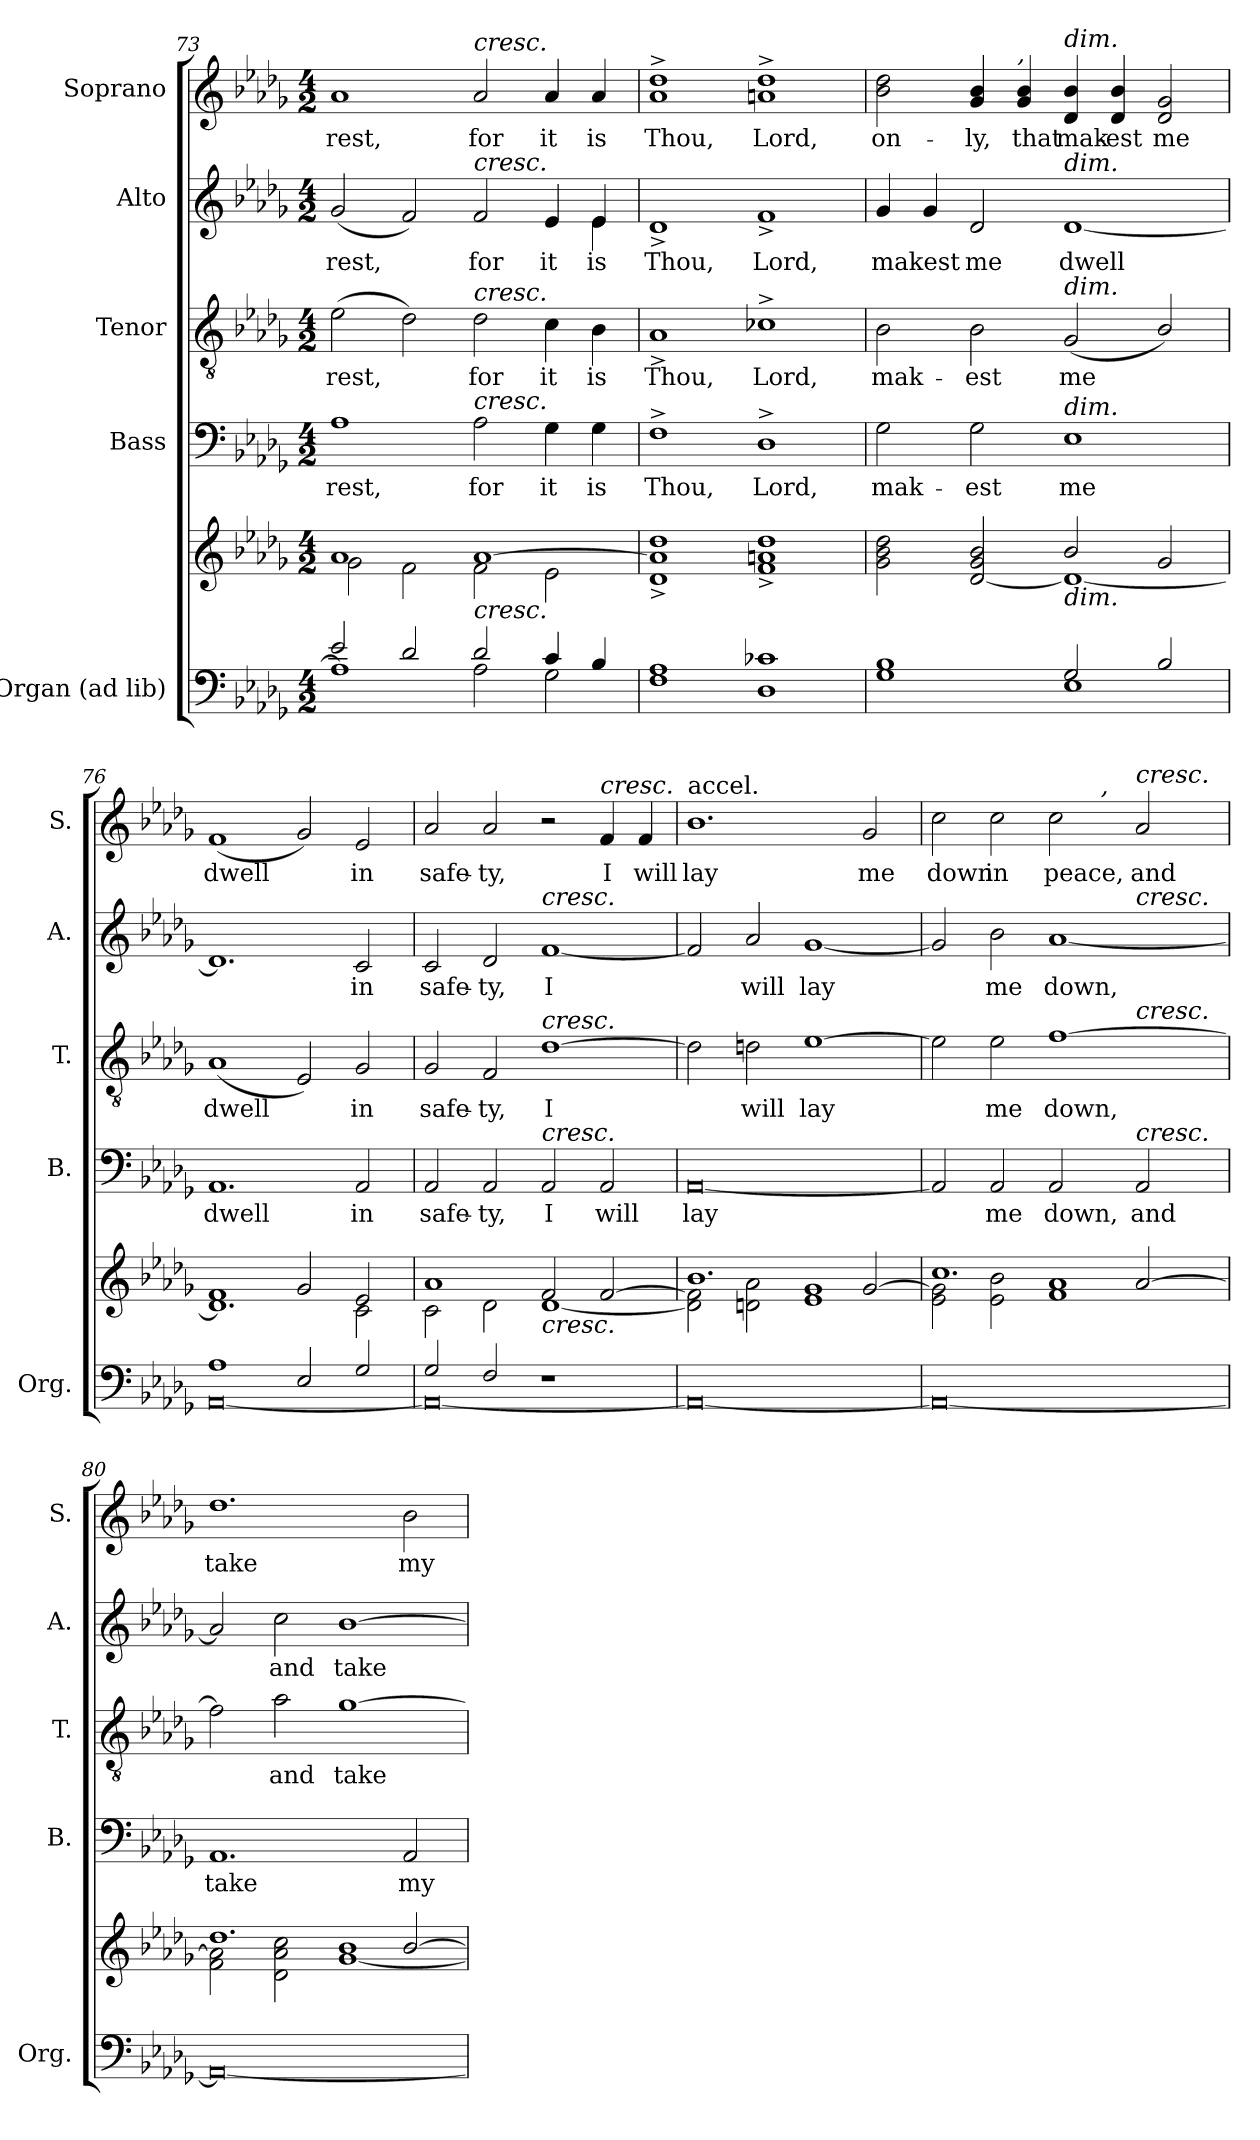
**kern	**kern	**kern	**text	**kern	**text	**kern	**text	**kern	**text
*part5	*part5	*part4	*part4	*part3	*part3	*part2	*part2	*part1	*part1
*staff6	*staff5	*staff4	*staff4	*staff3	*staff3	*staff2	*staff2	*staff1	*staff1
*I"Organ (ad lib)	*	*I"Bass	*	*I"Tenor	*	*I"Alto	*	*I"Soprano	*
*I'Org.	*	*I'B.	*	*I'T.	*	*I'A.	*	*I'S.	*
*clefF4	*clefG2	*clefF4	*	*clefGv2	*	*clefG2	*	*clefG2	*
*	*	*	*	*ITrd7c12	*	*	*	*	*
*k[b-e-a-d-g-]	*k[b-e-a-d-g-]	*k[b-e-a-d-g-]	*	*k[b-e-a-d-g-]	*	*k[b-e-a-d-g-]	*	*k[b-e-a-d-g-]	*
*D-:	*D-:	*D-:	*	*D-:	*	*D-:	*	*D-:	*
*M4/2	*M4/2	*M4/2	*	*M4/2	*	*M4/2	*	*M4/2	*
=73	=73	=73	=73	=73	=73	=73	=73	=73	=73
*^	*^	*	*	*	*	*	*	*	*
!	!	!	!	!	!LO:LY:b:color=#000000	!	!	!	!	!	!
!	!	!	!	!	!	!	!LO:LY:b:color=#000000	!	!	!	!
!	!	!	!	!	!	!	!	!	!LO:LY:b:color=#000000	!	!
*	*	*	*	*	*	*	*	*^	*	*	*
!	!	!	!	!	!	!	!	!	!	!	!	!LO:LY:b:color=#000000
2e-i/	1A-i]	1a-i	2g-i\	1A-i	rest,	(2E-i\	rest,	(2g-i/	1..ryy	rest,	1a-i	rest,
2d-i/	.	.	2fi\	.	.	2D-i\)	.	2fi/)	.	.	.	.
!	!	!	!	!	!LO:LY:b:color=#000000	!	!	!	!	!	!	!
!	!	!	!	!	!	!	!LO:LY:b:color=#000000	!	!	!	!	!
!	!	!	!	!	!	!	!	!	!	!LO:LY:b:color=#000000	!	!
!	!	!	!	!	!	!	!	!	!	!	!LO:TX:a:i:t=cresc.	!
!	!	!	!	!	!	!	!	!LO:TX:a:i:t=cresc.	!	!	!	!
!	!	!	!	!	!	!LO:TX:a:i:t=cresc.	!	!	!	!	!	!
!	!	!	!	!LO:TX:a:i:t=cresc.	!	!	!	!	!	!	!	!
!	!	!LO:TX:b:i:t=cresc.	!	!	!	!	!	!	!	!	!	!
!	!	!	!	!	!	!	!	!	!	!	!	!LO:LY:b:color=#000000
2d-i/	2A-i\	[>1a-i	2fi\	2A-i\	for	2D-i\	for	2fi/	.	for	2a-i/	for
!	!	!	!	!	!LO:LY:b:color=#000000	!	!	!	!	!	!	!
!	!	!	!	!	!	!	!LO:LY:b:color=#000000	!	!	!	!	!
!	!	!	!	!	!	!	!	!	!	!LO:LY:b:color=#000000	!	!
!	!	!	!	!	!	!	!	!	!	!	!	!LO:LY:b:color=#000000
4ci/	2G-i\	.	2e-i\	4G-i\	it	4Ci\	it	4e-i/	.	it	4a-i/	it
!	!	!	!	!	!LO:LY:b:color=#000000	!	!	!	!	!	!	!
!	!	!	!	!	!	!	!LO:LY:b:color=#000000	!	!	!	!	!
!	!	!	!	!	!	!	!	!	!	!LO:LY:b:color=#000000	!	!
!	!	!	!	!	!	!	!	!	!	!	!	!LO:LY:b:color=#000000
4B-i/	.	.	.	4G-i\	is	4BB-i\	is	4e-i/	4e-i\	is	4a-i/	is
*	*	*v	*v	*	*	*	*	*v	*v	*	*	*
!!LO:LB:g=z
=74	=74	=74	=74	=74	=74	=74	=74	=74	=74	=74
*	*	*	*	*	*	*	*^	*	*	*
!	!	!	!	!LO:LY:b:color=#000000	!	!	!	!	!	!	!
*	*	*	*	*	*	*	*v	*v	*	*	*
*	*	*	*	*	*	*	*^	*	*	*
!	!	!	!	!	!	!LO:LY:b:color=#000000	!	!	!	!	!
*	*	*	*	*	*	*	*v	*v	*	*	*
*	*	*	*	*	*	*	*^	*	*	*
!	!	!	!	!	!	!	!	!	!LO:LY:b:color=#000000	!	!
*	*	*	*	*	*	*	*v	*v	*	*	*
*	*	*	*	*	*	*	*^	*	*	*
!	!	!	!	!	!	!	!	!	!	!	!LO:LY:b:color=#000000
*	*	*	*	*	*	*	*v	*v	*	*	*
1A-i	1Fi	1d-i^ 1a-i]^ 1dd-i^	1F^i	Thou,	1AA-^i	Thou,	1d-^i	Thou,	1a-i^ 1dd-i^	Thou,
!	!	!	!	!LO:LY:b:color=#000000	!	!	!	!	!	!
!	!	!	!	!	!	!LO:LY:b:color=#000000	!	!	!	!
!	!	!	!	!	!	!	!	!LO:LY:b:color=#000000	!	!
!	!	!	!	!	!	!	!	!	!	!LO:LY:b:color=#000000
1c-Xi	1D-i	1fi^ 1ani^ 1dd-i^	1D-^i	Lord,	1C-X^i	Lord,	1f^i	Lord,	1ani^ 1dd-i^	Lord,
=75	=75	=75	=75	=75	=75	=75	=75	=75	=75	=75
*	*	*^	*	*	*	*	*	*	*	*
!	!	!	!	!	!LO:LY:b:color=#000000	!	!	!	!	!	!
!	!	!	!	!	!	!	!LO:LY:b:color=#000000	!	!	!	!
!	!	!	!	!	!	!	!	!	!LO:LY:b:color=#000000	!	!
!	!	!	!	!	!	!	!	!	!	!	!LO:LY:b:color=#000000
1B-i	1G-i	2g-i\ 2b-i 2dd-i	1ryy	2G-i\	mak-	2BB-i\	mak-	4g-i/	makest	2b-i\ 2dd-i	on-
.	.	.	.	.	.	.	.	4g-i/	.	.	.
!	!	!	!	!	!LO:LY:b:color=#000000	!	!	!	!	!	!
!	!	!	!	!	!	!	!LO:LY:b:color=#000000	!	!	!	!
!	!	!	!	!	!	!	!	!	!LO:LY:b:color=#000000	!	!
!	!	!	!	!	!	!	!	!	!	!	!LO:LY:b:color=#000000
.	.	[<2d-i/ 2g-i 2b-i	.	2G-i\	-est	2BB-i\	-est	2d-i/	me	4g-i/ 4b-i	-ly,
!	!	!	!	!	!	!	!	!	!	!LO:TX:a:i:t=,	!
!	!	!	!	!	!	!	!	!	!	!	!LO:LY:b:color=#000000
.	.	.	.	.	.	.	.	.	.	4g-i/ 4b-i	that
!	!	!	!	!	!LO:LY:b:color=#000000	!	!	!	!	!	!
!	!	!	!	!	!	!	!LO:LY:b:color=#000000	!	!	!	!
!	!	!	!	!	!	!	!	!	!LO:LY:b:color=#000000	!	!
!	!	!	!	!	!	!	!	!	!	!LO:TX:a:i:t=dim.	!
!	!	!	!	!	!	!	!	!LO:TX:a:i:t=dim.	!	!	!
!	!	!	!	!	!	!LO:TX:a:i:t=dim.	!	!	!	!	!
!	!	!	!	!LO:TX:a:i:t=dim.	!	!	!	!	!	!	!
!	!	!LO:TX:b:i:t=dim.	!	!	!	!	!	!	!	!	!
!	!	!	!	!	!	!	!	!	!	!	!LO:LY:b:color=#000000
2G-i/	1E-i	2b-i/	1d-i_<	1E-i	me	(2GG-i/	me	[<1d-i	dwell	4d-i/ 4b-i	mak-
!	!	!	!	!	!	!	!	!	!	!	!LO:LY:b:color=#000000
.	.	.	.	.	.	.	.	.	.	4d-i/ 4b-i	-est
!	!	!	!	!	!	!	!	!	!	!	!LO:LY:b:color=#000000
2B-i/	.	2g-i/	.	.	.	2BB-i/)	.	.	.	2d-i/ 2g-i	me
=76	=76	=76	=76	=76	=76	=76	=76	=76	=76	=76	=76
!	!	!	!	!	!LO:LY:b:color=#000000	!	!	!	!	!	!
!	!	!	!	!	!	!	!LO:LY:b:color=#000000	!	!	!	!
!	!	!	!	!	!	!	!	!	!	!	!LO:LY:b:color=#000000
1A-i	[<0AA-i	1fi	1.d-i]	1.AA-i	dwell	(1AA-i	dwell	1.d-i]	.	(1fi	dwell
2E-i/	.	2g-i/	.	.	.	2EE-i/)	.	.	.	2g-i/)	.
!	!	!	!	!	!LO:LY:b:color=#000000	!	!	!	!	!	!
!	!	!	!	!	!	!	!LO:LY:b:color=#000000	!	!	!	!
!	!	!	!	!	!	!	!	!	!LO:LY:b:color=#000000	!	!
!	!	!	!	!	!	!	!	!	!	!	!LO:LY:b:color=#000000
2G-i/	.	2e-i/	2ci\	2AA-i/	in	2GG-i/	in	2ci/	in	2e-i/	in
=77	=77	=77	=77	=77	=77	=77	=77	=77	=77	=77	=77
!	!	!	!	!	!LO:LY:b:color=#000000	!	!	!	!	!	!
!	!	!	!	!	!	!	!LO:LY:b:color=#000000	!	!	!	!
!	!	!	!	!	!	!	!	!	!LO:LY:b:color=#000000	!	!
!	!	!	!	!	!	!	!	!	!	!	!LO:LY:b:color=#000000
2G-i/	0AA-i_<	1a-i	2ci\	2AA-i/	safe-	2GG-i/	safe-	2ci/	safe-	2a-i/	safe-
!	!	!	!	!	!LO:LY:b:color=#000000	!	!	!	!	!	!
!	!	!	!	!	!	!	!LO:LY:b:color=#000000	!	!	!	!
!	!	!	!	!	!	!	!	!	!LO:LY:b:color=#000000	!	!
!	!	!	!	!	!	!	!	!	!	!	!LO:LY:b:color=#000000
2Fi/	.	.	2d-i\	2AA-i/	-ty,	2FFi/	-ty,	2d-i/	-ty,	2a-i/	-ty,
!	!	!	!	!	!LO:LY:b:color=#000000	!	!	!	!	!	!
!	!	!	!	!	!	!	!LO:LY:b:color=#000000	!	!	!	!
!	!	!	!	!	!	!	!	!LO:TX:a:i:t=cresc.	!	!	!
!	!	!	!	!	!	!LO:TX:a:i:t=cresc.	!	!	!	!	!
!	!	!	!	!LO:TX:a:i:t=cresc.	!	!	!	!	!	!	!
!	!	!LO:TX:b:i:t=cresc.	!	!	!	!	!	!	!	!	!
!	!	!	!	!	!	!	!	!	!LO:LY:b:color=#000000	!	!
1r	.	2fi/	[<1d-i	2AA-i/	I	[>1D-i	I	[<1fi	I	2r	.
!	!	!	!	!	!LO:LY:b:color=#000000	!	!	!	!	!	!
!	!	!	!	!	!	!	!	!	!	!LO:TX:a:i:t=cresc.	!
!	!	!	!	!	!	!	!	!	!	!	!LO:LY:b:color=#000000
.	.	[>2fi/	.	2AA-i/	will	.	.	.	.	4fi/	I
!	!	!	!	!	!	!	!	!	!	!	!LO:LY:b:color=#000000
.	.	.	.	.	.	.	.	.	.	4fi/	will
*v	*v	*	*	*	*	*	*	*	*	*	*
!!LO:PB:g=z
=78	=78	=78	=78	=78	=78	=78	=78	=78	=78	=78
*	*	*^	*	*	*	*	*	*	*	*
!	!	!	!	!	!LO:LY:b:color=#000000	!	!	!	!	!	!
!	!	!	!	!	!	!	!	!	!	!LO:TX:t=accel.	!
!	!	!	!	!	!	!	!	!	!	!	!LO:LY:b:color=#000000
0AA-i_<	1.b-i	1ryy	2d-i\] 2fi]	[<0AA-i	lay	2D-i\]	.	2fi/]	.	1.b-i	lay
!	!	!	!	!	!	!	!LO:LY:b:color=#000000	!	!	!	!
!	!	!	!	!	!	!	!	!	!LO:LY:b:color=#000000	!	!
.	.	.	2dni\ 2a-i	.	.	2Dni\	will	2a-i/	will	.	.
!	!	!	!	!	!	!	!LO:LY:b:color=#000000	!	!	!	!
!	!	!	!	!	!	!	!	!	!LO:LY:b:color=#000000	!	!
.	.	1g-i	1e-i	.	.	[>1E-i	lay	[<1g-i	lay	.	.
!	!	!	!	!	!	!	!	!	!	!	!LO:LY:b:color=#000000
.	[>2g-i/	.	.	.	.	.	.	.	.	2g-i/	me
*	*	*v	*v	*	*	*	*	*	*	*	*
=79	=79	=79	=79	=79	=79	=79	=79	=79	=79	=79
!	!	!	!	!	!	!	!	!	!	!LO:LY:b:color=#000000
*	*	*	*	*	*^	*	*^	*	*^	*
0AA-i_<	1.cci	2e-i\ 2g-i]	2AA-i/]	.	2E-i\]	1.ryy	.	2g-i/]	1.ryy	.	2cci\	1ryy	down
!	!	!	!	!LO:LY:b:color=#000000	!	!	!	!	!	!	!	!	!
!	!	!	!	!	!	!	!LO:LY:b:color=#000000	!	!	!	!	!	!
!	!	!	!	!	!	!	!	!	!	!LO:LY:b:color=#000000	!	!	!
!	!	!	!	!	!	!	!	!	!	!	!	!	!LO:LY:b:color=#000000
.	.	2e-i\ 2b-i	2AA-i/	me	2E-i\	.	me	2b-i\	.	me	2cci\	.	in
!	!	!	!	!LO:LY:b:color=#000000	!	!	!	!	!	!	!	!	!
!	!	!	!	!	!	!	!LO:LY:b:color=#000000	!	!	!	!	!	!
!	!	!	!	!	!	!	!	!	!	!LO:LY:b:color=#000000	!	!	!
!	!	!	!	!	!	!	!	!	!	!	!	!	!LO:LY:b:color=#000000
.	.	1fi 1a-i	2AA-i/	down,	[>1Fi	.	down,	[<1a-i	.	down,	2cci\	4ryy	peace,
.	.	.	.	.	.	.	.	.	.	.	.	32ryy	.
.	.	.	.	.	.	.	.	.	.	.	.	256ryy	.
!	!	!	!	!	!	!	!	!	!	!	!	!LO:TX:a:i:t=,	!
.	.	.	.	.	.	.	.	.	.	.	.	2ryy	.
!	!	!	!	!LO:LY:b:color=#000000	!	!	!	!	!	!	!	!	!
!	!	!	!	!	!	!	!	!	!	!	!LO:TX:a:i:t=cresc.	!	!
!	!	!	!	!	!	!	!	!	!LO:TX:a:i:t=cresc.	!	!	!	!
!	!	!	!	!	!	!LO:TX:a:i:t=cresc.	!	!	!	!	!	!	!
!	!	!	!LO:TX:a:i:t=cresc.	!	!	!	!	!	!	!	!	!	!
!	!	!	!	!	!	!	!	!	!	!	!	!	!LO:LY:b:color=#000000
.	[>2a-i/	.	2AA-i/	and	.	2ryy	.	.	2ryy	.	2a-i/	.	and
.	.	.	.	.	.	.	.	.	.	.	.	8ryy	.
.	.	.	.	.	.	.	.	.	.	.	.	16ryy	.
.	.	.	.	.	.	.	.	.	.	.	.	64..ryy	.
*	*	*	*	*	*v	*v	*	*	*	*	*v	*v	*
*	*	*	*	*	*	*	*v	*v	*	*	*
=80	=80	=80	=80	=80	=80	=80	=80	=80	=80	=80
*	*	*^	*	*	*	*	*	*	*	*
*	*	*	*	*	*	*^	*	*^	*	*^	*
!	!	!	!	!	!LO:LY:b:color=#000000	!	!	!	!	!	!	!	!	!
*	*	*	*	*	*	*v	*v	*	*	*	*	*v	*v	*
*	*	*	*	*	*	*	*	*v	*v	*	*	*
*	*	*	*	*	*	*^	*	*^	*	*^	*
!	!	!	!	!	!	!	!	!	!	!	!	!	!	!LO:LY:b:color=#000000
*	*	*	*	*	*	*v	*v	*	*	*	*	*v	*v	*
*	*	*	*	*	*	*	*	*v	*v	*	*	*
0AA-i_<	1.dd-i	2fi\ 2a-i]	1ryy	1.AA-i	take	2Fi\]	.	2a-i/]	.	1.dd-i	take
!	!	!	!	!	!	!	!LO:LY:b:color=#000000	!	!	!	!
!	!	!	!	!	!	!	!	!	!LO:LY:b:color=#000000	!	!
.	.	2d-i\ 2a-i 2cci	.	.	.	2A-i\	and	2cci\	and	.	.
!	!	!	!	!	!	!	!LO:LY:b:color=#000000	!	!	!	!
!	!	!	!	!	!	!	!	!	!LO:LY:b:color=#000000	!	!
.	.	[<1g-i	1b-i	.	.	[>1G-i	take	[>1b-i	take	.	.
!	!	!	!	!	!LO:LY:b:color=#000000	!	!	!	!	!	!
!	!	!	!	!	!	!	!	!	!	!	!LO:LY:b:color=#000000
.	[>2b-i/	.	.	2AA-i/	my	.	.	.	.	2b-i\	my
*	*v	*v	*v	*	*	*	*	*	*	*	*
=	=	=	=	=	=	=	=	=	=
*-	*-	*-	*-	*-	*-	*-	*-	*-	*-
